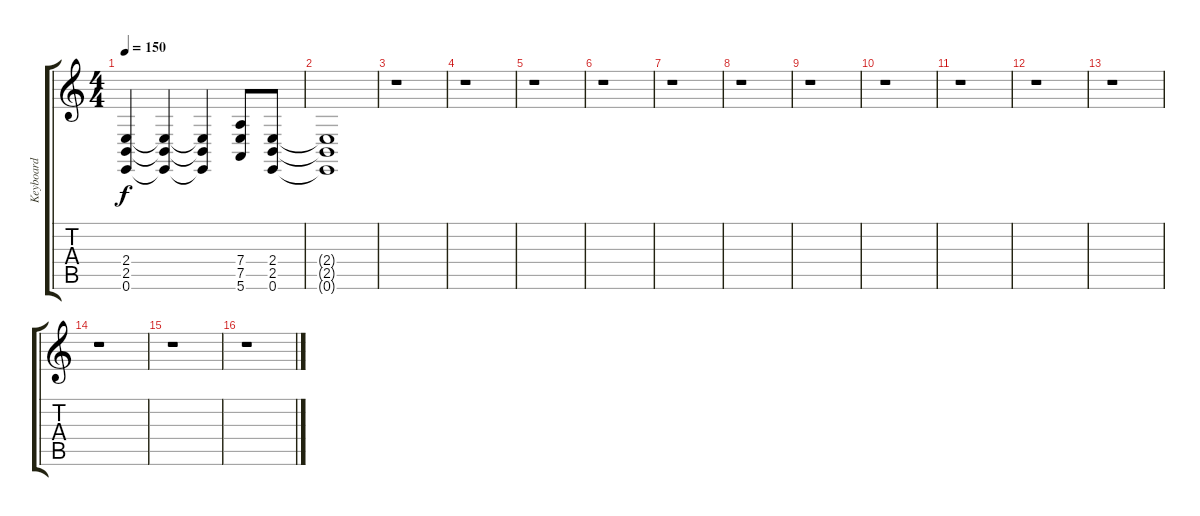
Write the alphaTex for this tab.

\track ("Keyboard" "Keyboard") {instrument choiraahs}
\staff {score tabs}
\tuning (E4 B3 G3 D3 A2 E2) {hide}
\ts (4 4)
\tempo 150
\clef g2
\ks c
(2.4{t} 2.5{t} 0.6{t}).4{dy f} (2.4{t} 2.5{t} 0.6{t}).4 (2.4{t} 2.5{t} 0.6{t}).4 (7.4 7.5 5.6).8 (2.4 2.5 0.6).8 |
(2.4{t} 2.5{t} 0.6{t}).1 |
r.1 |
r.1 |
r.1 |
r.1 |
r.1 |
r.1 |
r.1 |
r.1 |
r.1 |
r.1 |
r.1 |
r.1 |
r.1 |
r.1
